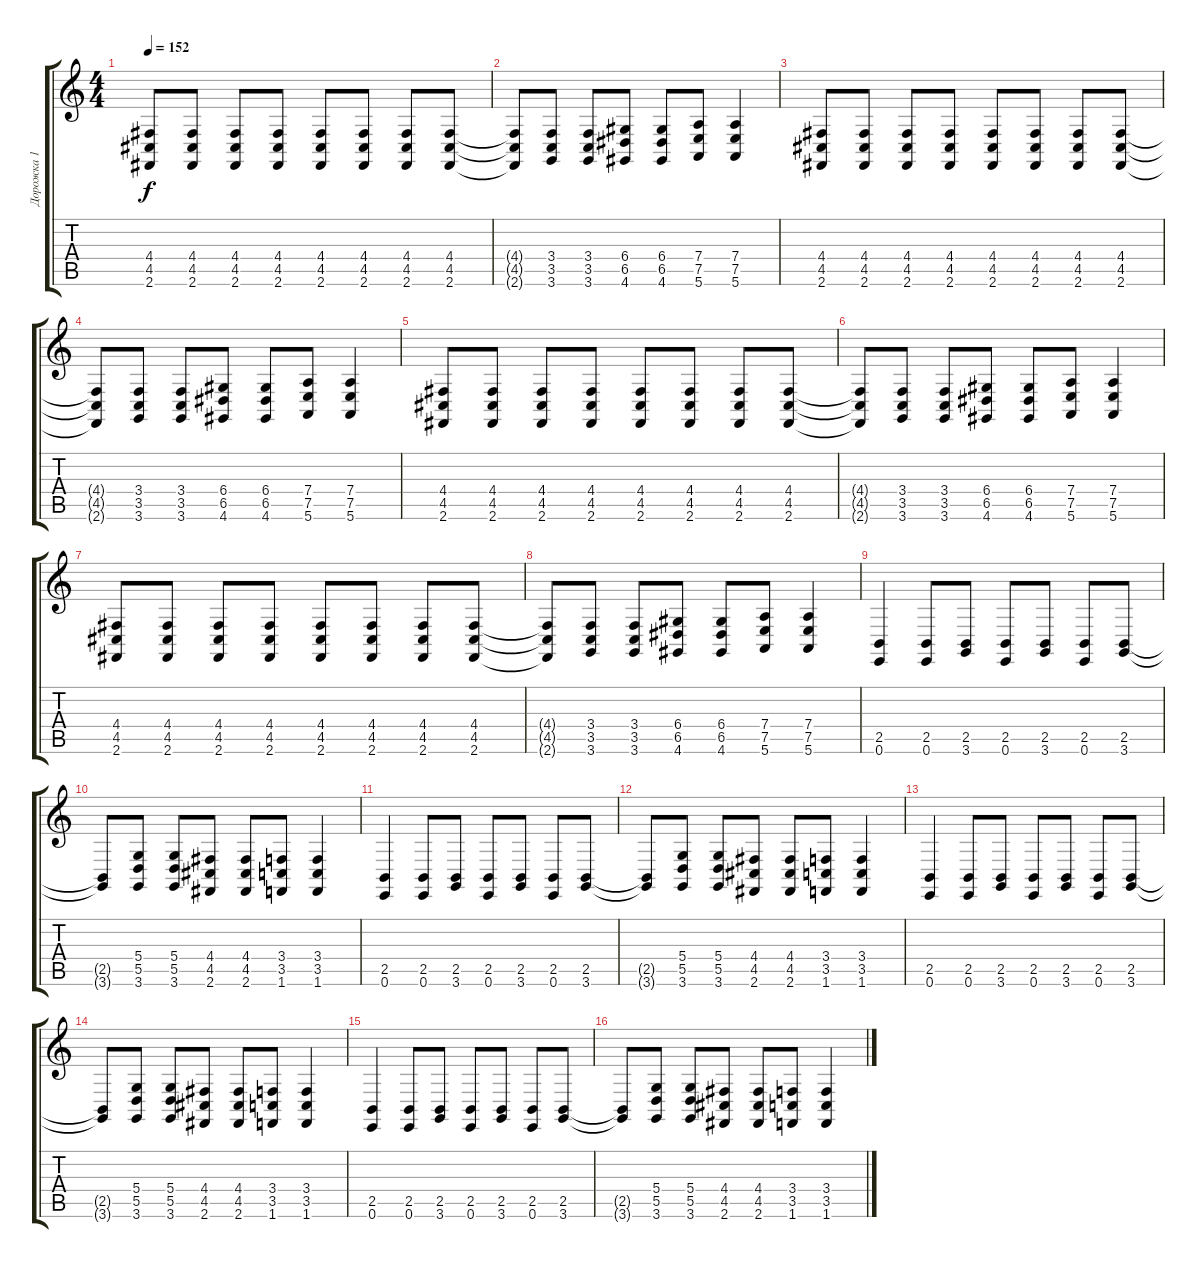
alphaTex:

\track ("Дорожка 1" "Дорожка 1") {instrument drawbarorgan}
\staff {score tabs}
\tuning (E4 B3 G3 D3 A2 E2) {hide}
\ts (4 4)
\tempo 152
\clef g2
\ks c
(4.4 4.5 2.6).8{dy f} (4.4 4.5 2.6).8 (4.4 4.5 2.6).8 (4.4 4.5 2.6).8 (4.4 4.5 2.6).8 (4.4 4.5 2.6).8 (4.4 4.5 2.6).8 (4.4 4.5 2.6).8 |
(4.4{t} 4.5{t} 2.6{t}).8 (3.4 3.5 3.6).8 (3.4 3.5 3.6).8 (6.4 6.5 4.6).8 (6.4 6.5 4.6).8 (7.4 7.5 5.6).8 (7.4 7.5 5.6).4 |
(4.4 4.5 2.6).8 (4.4 4.5 2.6).8 (4.4 4.5 2.6).8 (4.4 4.5 2.6).8 (4.4 4.5 2.6).8 (4.4 4.5 2.6).8 (4.4 4.5 2.6).8 (4.4 4.5 2.6).8 |
(4.4{t} 4.5{t} 2.6{t}).8 (3.4 3.5 3.6).8 (3.4 3.5 3.6).8 (6.4 6.5 4.6).8 (6.4 6.5 4.6).8 (7.4 7.5 5.6).8 (7.4 7.5 5.6).4 |
(4.4 4.5 2.6).8 (4.4 4.5 2.6).8 (4.4 4.5 2.6).8 (4.4 4.5 2.6).8 (4.4 4.5 2.6).8 (4.4 4.5 2.6).8 (4.4 4.5 2.6).8 (4.4 4.5 2.6).8 |
(4.4{t} 4.5{t} 2.6{t}).8 (3.4 3.5 3.6).8 (3.4 3.5 3.6).8 (6.4 6.5 4.6).8 (6.4 6.5 4.6).8 (7.4 7.5 5.6).8 (7.4 7.5 5.6).4 |
(4.4 4.5 2.6).8 (4.4 4.5 2.6).8 (4.4 4.5 2.6).8 (4.4 4.5 2.6).8 (4.4 4.5 2.6).8 (4.4 4.5 2.6).8 (4.4 4.5 2.6).8 (4.4 4.5 2.6).8 |
(4.4{t} 4.5{t} 2.6{t}).8 (3.4 3.5 3.6).8 (3.4 3.5 3.6).8 (6.4 6.5 4.6).8 (6.4 6.5 4.6).8 (7.4 7.5 5.6).8 (7.4 7.5 5.6).4 |
(2.5 0.6).4 (2.5 0.6).8 (2.5 3.6).8 (2.5 0.6).8 (2.5 3.6).8 (2.5 0.6).8 (2.5 3.6).8 |
(2.5{t} 3.6{t}).8 (5.4 5.5 3.6).8 (5.4 5.5 3.6).8 (4.4 4.5 2.6).8 (4.4 4.5 2.6).8 (3.4 3.5 1.6).8 (3.4 3.5 1.6).4 |
(2.5 0.6).4 (2.5 0.6).8 (2.5 3.6).8 (2.5 0.6).8 (2.5 3.6).8 (2.5 0.6).8 (2.5 3.6).8 |
(2.5{t} 3.6{t}).8 (5.4 5.5 3.6).8 (5.4 5.5 3.6).8 (4.4 4.5 2.6).8 (4.4 4.5 2.6).8 (3.4 3.5 1.6).8 (3.4 3.5 1.6).4 |
(2.5 0.6).4 (2.5 0.6).8 (2.5 3.6).8 (2.5 0.6).8 (2.5 3.6).8 (2.5 0.6).8 (2.5 3.6).8 |
(2.5{t} 3.6{t}).8 (5.4 5.5 3.6).8 (5.4 5.5 3.6).8 (4.4 4.5 2.6).8 (4.4 4.5 2.6).8 (3.4 3.5 1.6).8 (3.4 3.5 1.6).4 |
(2.5 0.6).4 (2.5 0.6).8 (2.5 3.6).8 (2.5 0.6).8 (2.5 3.6).8 (2.5 0.6).8 (2.5 3.6).8 |
(2.5{t} 3.6{t}).8 (5.4 5.5 3.6).8 (5.4 5.5 3.6).8 (4.4 4.5 2.6).8 (4.4 4.5 2.6).8 (3.4 3.5 1.6).8 (3.4 3.5 1.6).4
